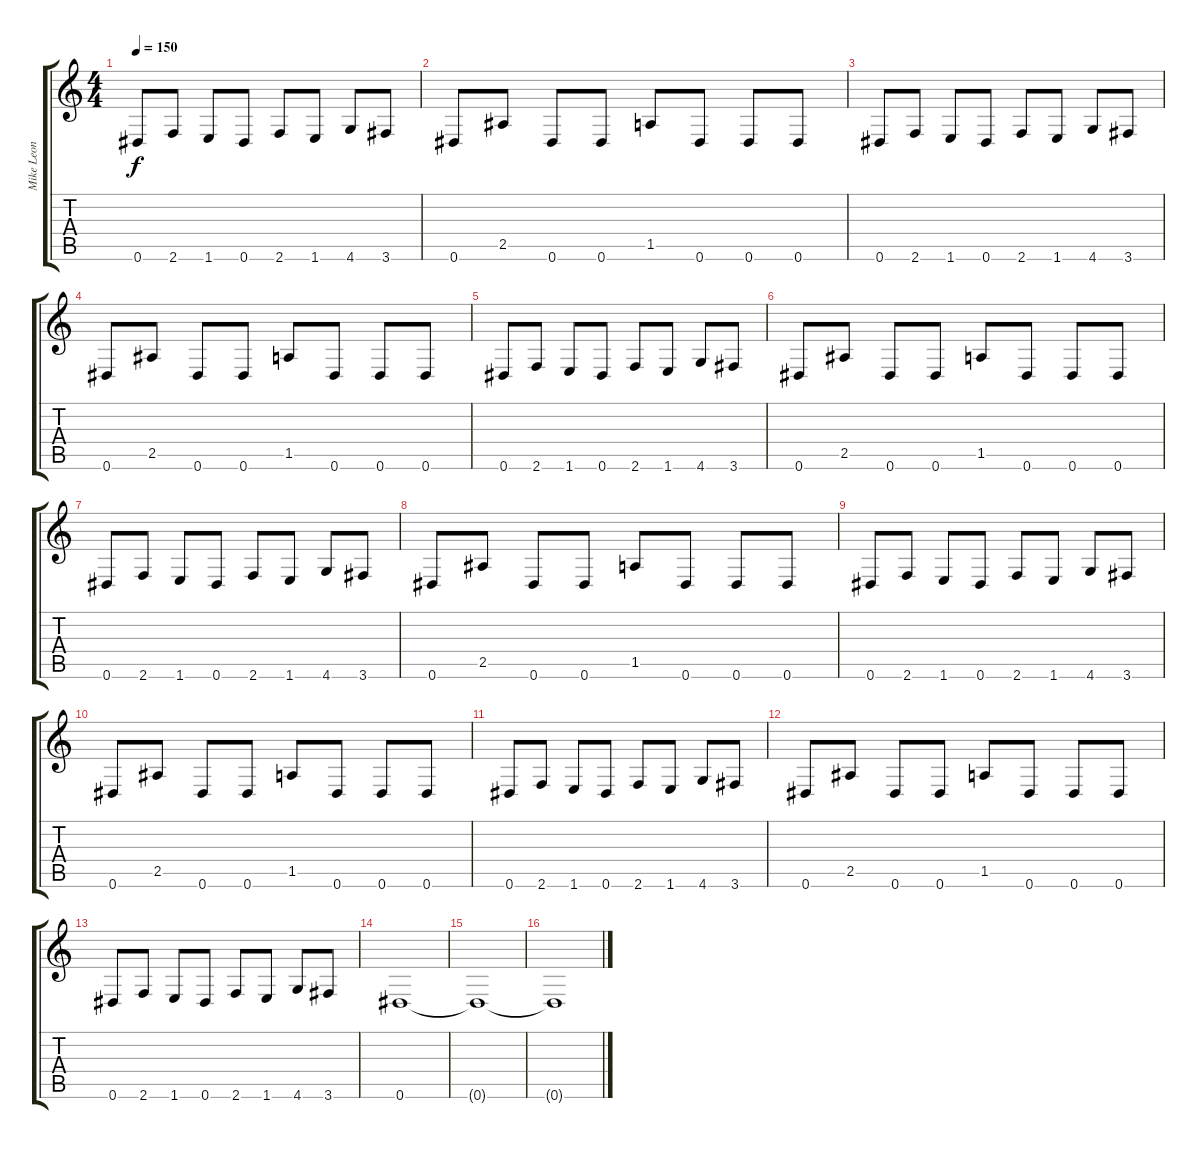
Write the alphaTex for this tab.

\track ("Mike Leon" "Mike Leon") {instrument acousticguitarnylon}
\staff {score tabs}
\tuning (Eb4 Bb3 Gb3 Db3 Ab2 Eb2) {hide}
\ts (4 4)
\tempo 150
\clef g2
\ks c
0.6.8{dy f} 2.6.8 1.6.8 0.6.8 2.6.8 1.6.8 4.6.8 3.6.8 |
0.6.8 2.5.8 0.6.8 0.6.8 1.5.8 0.6.8 0.6.8 0.6.8 |
0.6.8 2.6.8 1.6.8 0.6.8 2.6.8 1.6.8 4.6.8 3.6.8 |
0.6.8 2.5.8 0.6.8 0.6.8 1.5.8 0.6.8 0.6.8 0.6.8 |
0.6.8 2.6.8 1.6.8 0.6.8 2.6.8 1.6.8 4.6.8 3.6.8 |
0.6.8 2.5.8 0.6.8 0.6.8 1.5.8 0.6.8 0.6.8 0.6.8 |
0.6.8 2.6.8 1.6.8 0.6.8 2.6.8 1.6.8 4.6.8 3.6.8 |
0.6.8 2.5.8 0.6.8 0.6.8 1.5.8 0.6.8 0.6.8 0.6.8 |
0.6.8 2.6.8 1.6.8 0.6.8 2.6.8 1.6.8 4.6.8 3.6.8 |
0.6.8 2.5.8 0.6.8 0.6.8 1.5.8 0.6.8 0.6.8 0.6.8 |
0.6.8 2.6.8 1.6.8 0.6.8 2.6.8 1.6.8 4.6.8 3.6.8 |
0.6.8 2.5.8 0.6.8 0.6.8 1.5.8 0.6.8 0.6.8 0.6.8 |
0.6.8 2.6.8 1.6.8 0.6.8 2.6.8 1.6.8 4.6.8 3.6.8 |
0.6.1 |
0.6{t}.1 |
0.6{t}.1
